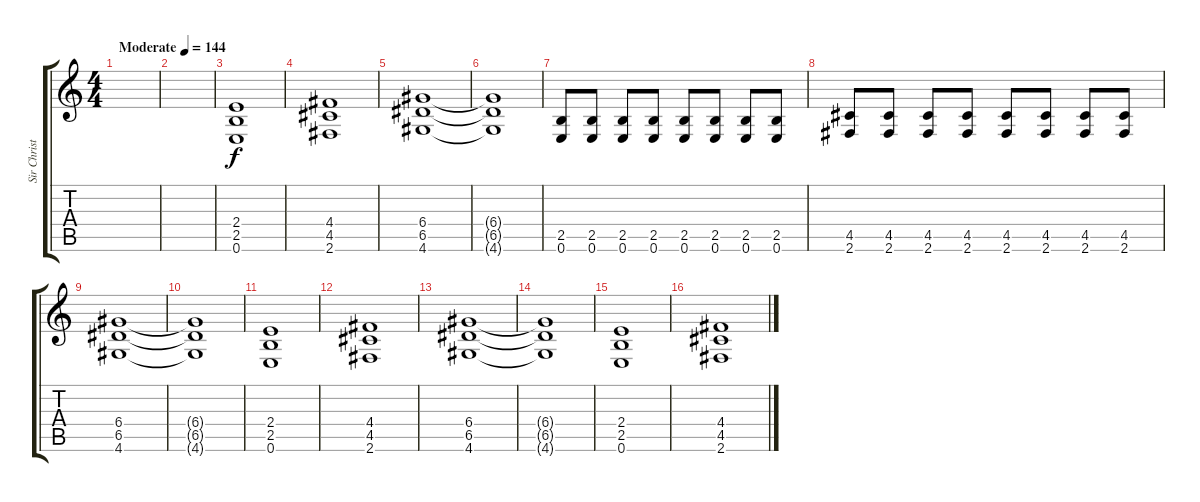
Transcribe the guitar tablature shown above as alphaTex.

\track ("Sir Christus" "Sir Christ") {instrument distortionguitar}
\staff {score tabs}
\tuning (E4 B3 G3 D3 A2 E2) {hide}
\ts (4 4)
\tempo (144 "Moderate")
\clef g2
\ks c
|
|
(2.4 2.5 0.6).1 |
(4.4 4.5 2.6).1 |
(6.4 6.5 4.6).1 |
(6.4{t} 6.5{t} 4.6{t}).1 |
(2.5 0.6).8 (2.5 0.6).8 (2.5 0.6).8 (2.5 0.6).8 (2.5 0.6).8 (2.5 0.6).8 (2.5 0.6).8 (2.5 0.6).8 |
(4.5 2.6).8 (4.5 2.6).8 (4.5 2.6).8 (4.5 2.6).8 (4.5 2.6).8 (4.5 2.6).8 (4.5 2.6).8 (4.5 2.6).8 |
(6.4 6.5 4.6).1 |
(6.4{t} 6.5{t} 4.6{t}).1 |
(2.4 2.5 0.6).1 |
(4.4 4.5 2.6).1 |
(6.4 6.5 4.6).1 |
(6.4{t} 6.5{t} 4.6{t}).1 |
(2.4 2.5 0.6).1 |
(4.4 4.5 2.6).1
